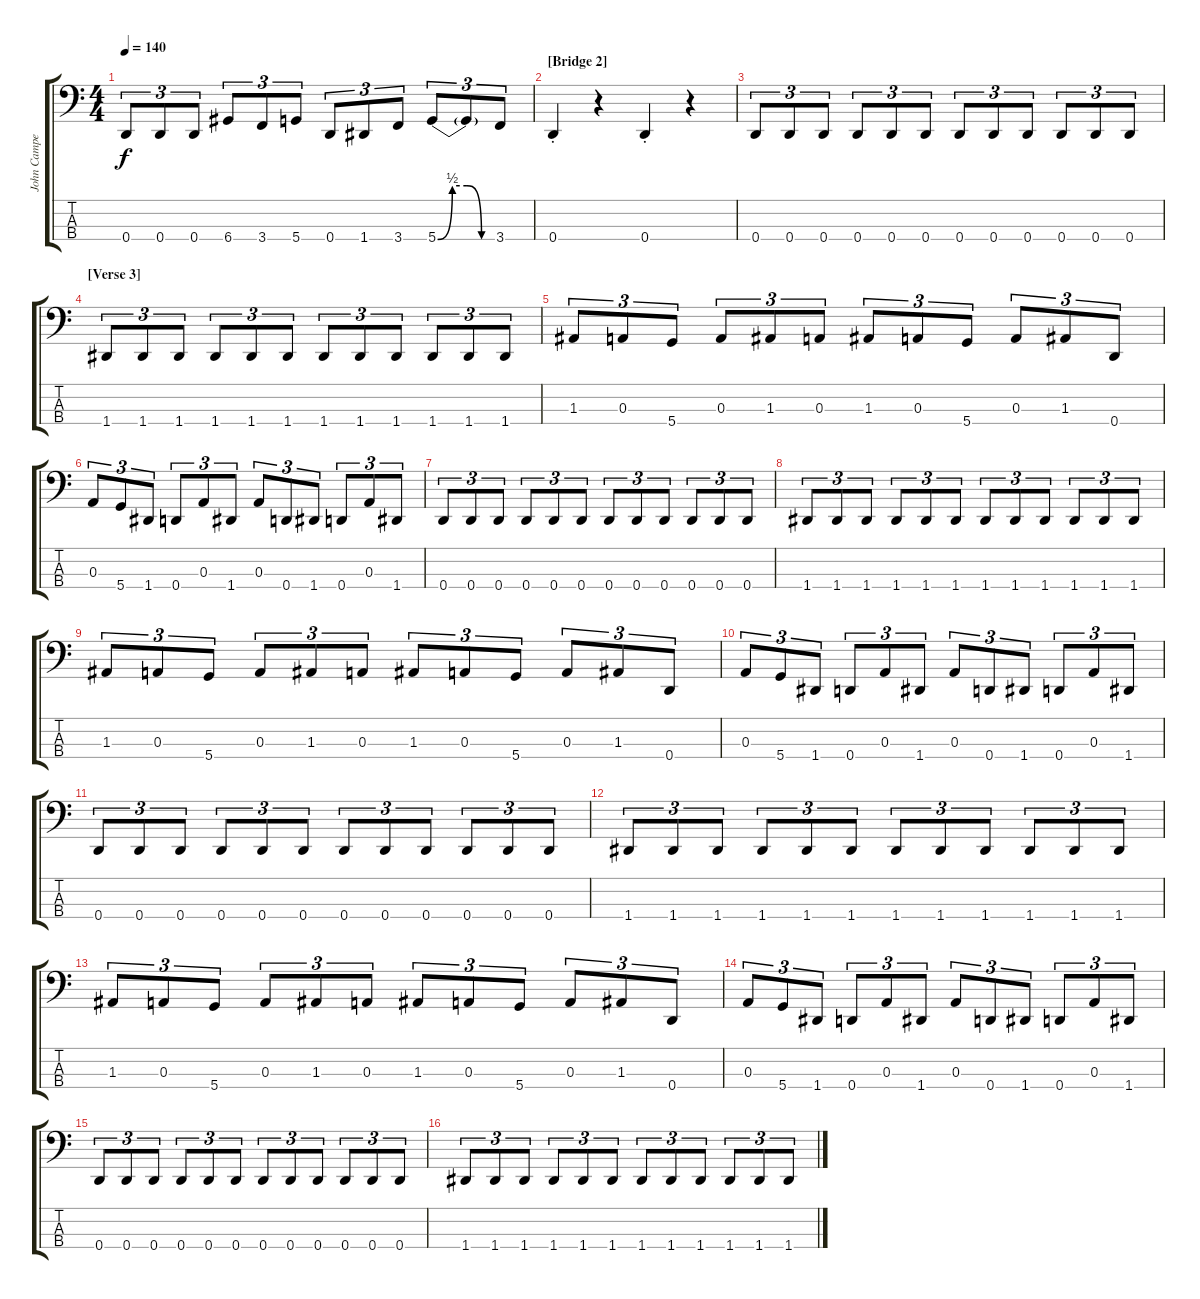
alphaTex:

\track ("John Campel" "John Campe") {instrument electricbasspick}
\staff {score tabs}
\tuning (G2 D2 A1 D1) {hide}
\ts (4 4)
\tempo 140
\clef f4
\ks c
0.4.8{tu (3 2) dy f} 0.4.8{tu (3 2)} 0.4.8{tu (3 2)} 6.4.8{tu (3 2)} 3.4.8{tu (3 2)} 5.4.8{tu (3 2)} 0.4.8{tu (3 2)} 1.4.8{tu (3 2)} 3.4.8{tu (3 2)} 5.4{be (custom 0 0 15 2 30 2 45 0 60 0)}.8{tu (3 2)} 5.4{t}.8{tu (3 2)} 3.4.8{tu (3 2)} |
\section ("" "[Bridge 2]")
0.4{st}.4 r.4 0.4{st}.4 r.4 |
0.4.8{tu (3 2)} 0.4.8{tu (3 2)} 0.4.8{tu (3 2)} 0.4.8{tu (3 2)} 0.4.8{tu (3 2)} 0.4.8{tu (3 2)} 0.4.8{tu (3 2)} 0.4.8{tu (3 2)} 0.4.8{tu (3 2)} 0.4.8{tu (3 2)} 0.4.8{tu (3 2)} 0.4.8{tu (3 2)} |
\section ("" "[Verse 3]")
1.4.8{tu (3 2)} 1.4.8{tu (3 2)} 1.4.8{tu (3 2)} 1.4.8{tu (3 2)} 1.4.8{tu (3 2)} 1.4.8{tu (3 2)} 1.4.8{tu (3 2)} 1.4.8{tu (3 2)} 1.4.8{tu (3 2)} 1.4.8{tu (3 2)} 1.4.8{tu (3 2)} 1.4.8{tu (3 2)} |
1.3.8{tu (3 2)} 0.3.8{tu (3 2)} 5.4.8{tu (3 2)} 0.3.8{tu (3 2)} 1.3.8{tu (3 2)} 0.3.8{tu (3 2)} 1.3.8{tu (3 2)} 0.3.8{tu (3 2)} 5.4.8{tu (3 2)} 0.3.8{tu (3 2)} 1.3.8{tu (3 2)} 0.4.8{tu (3 2)} |
0.3.8{tu (3 2)} 5.4.8{tu (3 2)} 1.4.8{tu (3 2)} 0.4.8{tu (3 2)} 0.3.8{tu (3 2)} 1.4.8{tu (3 2)} 0.3.8{tu (3 2)} 0.4.8{tu (3 2)} 1.4.8{tu (3 2)} 0.4.8{tu (3 2)} 0.3.8{tu (3 2)} 1.4.8{tu (3 2)} |
0.4.8{tu (3 2)} 0.4.8{tu (3 2)} 0.4.8{tu (3 2)} 0.4.8{tu (3 2)} 0.4.8{tu (3 2)} 0.4.8{tu (3 2)} 0.4.8{tu (3 2)} 0.4.8{tu (3 2)} 0.4.8{tu (3 2)} 0.4.8{tu (3 2)} 0.4.8{tu (3 2)} 0.4.8{tu (3 2)} |
1.4.8{tu (3 2)} 1.4.8{tu (3 2)} 1.4.8{tu (3 2)} 1.4.8{tu (3 2)} 1.4.8{tu (3 2)} 1.4.8{tu (3 2)} 1.4.8{tu (3 2)} 1.4.8{tu (3 2)} 1.4.8{tu (3 2)} 1.4.8{tu (3 2)} 1.4.8{tu (3 2)} 1.4.8{tu (3 2)} |
1.3.8{tu (3 2)} 0.3.8{tu (3 2)} 5.4.8{tu (3 2)} 0.3.8{tu (3 2)} 1.3.8{tu (3 2)} 0.3.8{tu (3 2)} 1.3.8{tu (3 2)} 0.3.8{tu (3 2)} 5.4.8{tu (3 2)} 0.3.8{tu (3 2)} 1.3.8{tu (3 2)} 0.4.8{tu (3 2)} |
0.3.8{tu (3 2)} 5.4.8{tu (3 2)} 1.4.8{tu (3 2)} 0.4.8{tu (3 2)} 0.3.8{tu (3 2)} 1.4.8{tu (3 2)} 0.3.8{tu (3 2)} 0.4.8{tu (3 2)} 1.4.8{tu (3 2)} 0.4.8{tu (3 2)} 0.3.8{tu (3 2)} 1.4.8{tu (3 2)} |
0.4.8{tu (3 2)} 0.4.8{tu (3 2)} 0.4.8{tu (3 2)} 0.4.8{tu (3 2)} 0.4.8{tu (3 2)} 0.4.8{tu (3 2)} 0.4.8{tu (3 2)} 0.4.8{tu (3 2)} 0.4.8{tu (3 2)} 0.4.8{tu (3 2)} 0.4.8{tu (3 2)} 0.4.8{tu (3 2)} |
1.4.8{tu (3 2)} 1.4.8{tu (3 2)} 1.4.8{tu (3 2)} 1.4.8{tu (3 2)} 1.4.8{tu (3 2)} 1.4.8{tu (3 2)} 1.4.8{tu (3 2)} 1.4.8{tu (3 2)} 1.4.8{tu (3 2)} 1.4.8{tu (3 2)} 1.4.8{tu (3 2)} 1.4.8{tu (3 2)} |
1.3.8{tu (3 2)} 0.3.8{tu (3 2)} 5.4.8{tu (3 2)} 0.3.8{tu (3 2)} 1.3.8{tu (3 2)} 0.3.8{tu (3 2)} 1.3.8{tu (3 2)} 0.3.8{tu (3 2)} 5.4.8{tu (3 2)} 0.3.8{tu (3 2)} 1.3.8{tu (3 2)} 0.4.8{tu (3 2)} |
0.3.8{tu (3 2)} 5.4.8{tu (3 2)} 1.4.8{tu (3 2)} 0.4.8{tu (3 2)} 0.3.8{tu (3 2)} 1.4.8{tu (3 2)} 0.3.8{tu (3 2)} 0.4.8{tu (3 2)} 1.4.8{tu (3 2)} 0.4.8{tu (3 2)} 0.3.8{tu (3 2)} 1.4.8{tu (3 2)} |
0.4.8{tu (3 2)} 0.4.8{tu (3 2)} 0.4.8{tu (3 2)} 0.4.8{tu (3 2)} 0.4.8{tu (3 2)} 0.4.8{tu (3 2)} 0.4.8{tu (3 2)} 0.4.8{tu (3 2)} 0.4.8{tu (3 2)} 0.4.8{tu (3 2)} 0.4.8{tu (3 2)} 0.4.8{tu (3 2)} |
1.4.8{tu (3 2)} 1.4.8{tu (3 2)} 1.4.8{tu (3 2)} 1.4.8{tu (3 2)} 1.4.8{tu (3 2)} 1.4.8{tu (3 2)} 1.4.8{tu (3 2)} 1.4.8{tu (3 2)} 1.4.8{tu (3 2)} 1.4.8{tu (3 2)} 1.4.8{tu (3 2)} 1.4.8{tu (3 2)}
